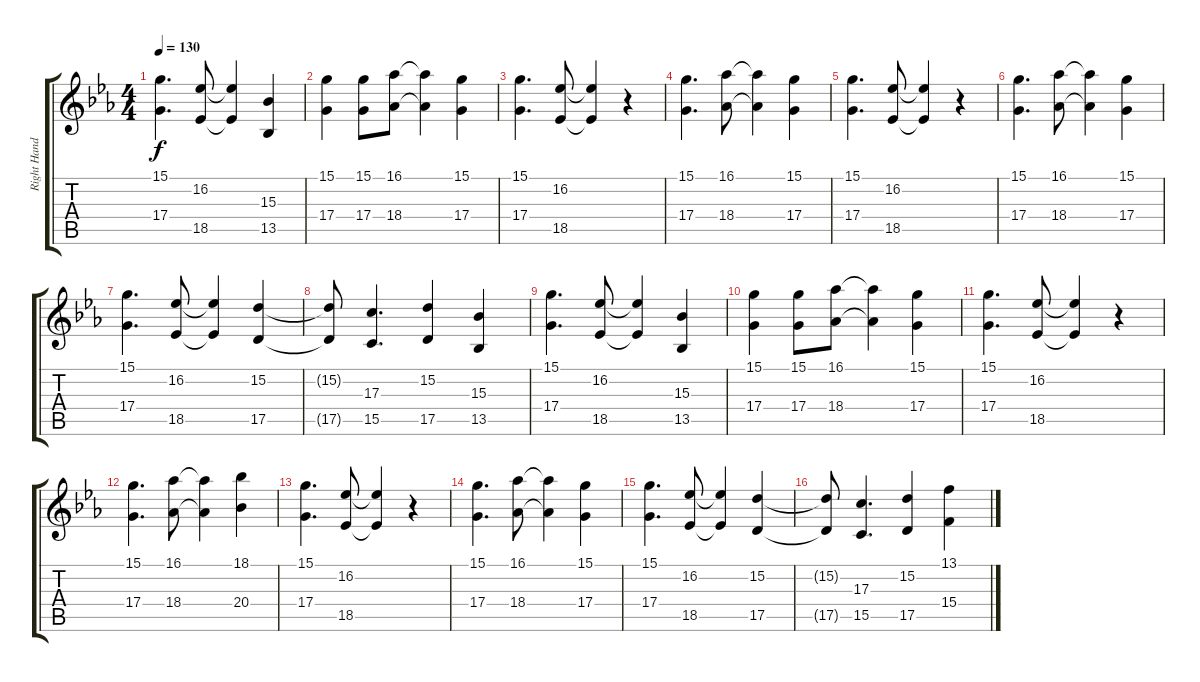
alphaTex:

\track ("Right Hand" "Right Hand") {instrument brightacousticpiano}
\staff {score tabs}
\tuning (E4 B3 G3 D3 A2 E2) {hide}
\ts (4 4)
\section ("" "")
\tempo 130
\clef g2
\ks cminor
(15.1 17.4).4{d dy f} (16.2 18.5).8 (16.2{t} 18.5{t}).4 (15.3 13.5).4 |
(15.1 17.4).4 (15.1 17.4).8 (16.1 18.4).8 (16.1{t} 18.4{t}).4 (15.1 17.4).4 |
(15.1 17.4).4{d} (16.2 18.5).8 (16.2{t} 18.5{t}).4 r.4 |
(15.1 17.4).4{d} (16.1 18.4).8 (16.1{t} 18.4{t}).4 (15.1 17.4).4 |
(15.1 17.4).4{d} (16.2 18.5).8 (16.2{t} 18.5{t}).4 r.4 |
(15.1 17.4).4{d} (16.1 18.4).8 (16.1{t} 18.4{t}).4 (15.1 17.4).4 |
(15.1 17.4).4{d} (16.2 18.5).8 (16.2{t} 18.5{t}).4 (15.2 17.5).4 |
(15.2{t} 17.5{t}).8 (17.3 15.5).4{d} (15.2 17.5).4 (15.3 13.5).4 |
(15.1 17.4).4{d} (16.2 18.5).8 (16.2{t} 18.5{t}).4 (15.3 13.5).4 |
(15.1 17.4).4 (15.1 17.4).8 (16.1 18.4).8 (16.1{t} 18.4{t}).4 (15.1 17.4).4 |
(15.1 17.4).4{d} (16.2 18.5).8 (16.2{t} 18.5{t}).4 r.4 |
(15.1 17.4).4{d} (16.1 18.4).8 (16.1{t} 18.4{t}).4 (18.1 20.4).4 |
(15.1 17.4).4{d} (16.2 18.5).8 (16.2{t} 18.5{t}).4 r.4 |
(15.1 17.4).4{d} (16.1 18.4).8 (16.1{t} 18.4{t}).4 (15.1 17.4).4 |
(15.1 17.4).4{d} (16.2 18.5).8 (16.2{t} 18.5{t}).4 (15.2 17.5).4 |
(15.2{t} 17.5{t}).8 (17.3 15.5).4{d} (15.2 17.5).4 (13.1 15.4).4
